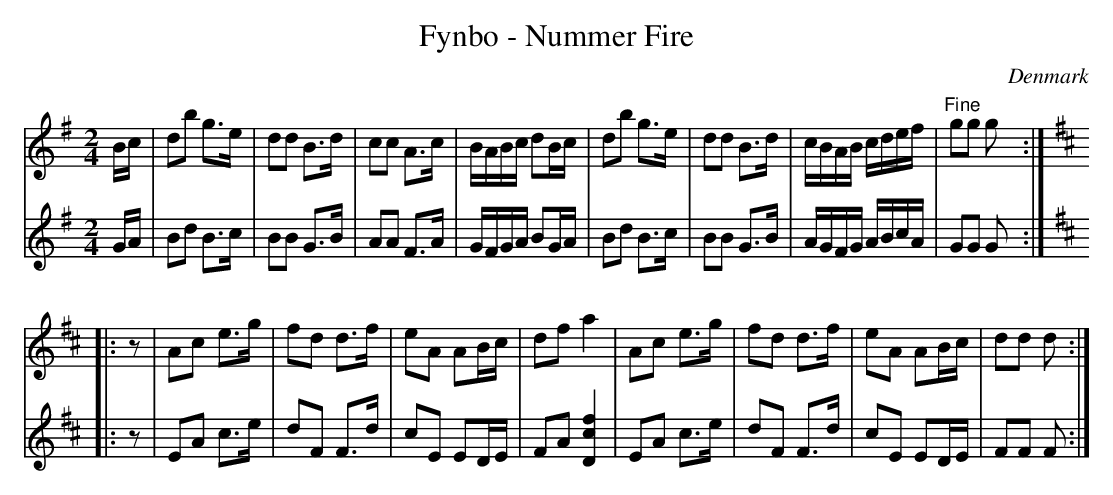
X:1
T:Fynbo - Nummer Fire
M:2/4
O:Denmark
K:G major
V:1
Bc|\
d2b2 g3e|d2d2 B3d|c2c2 A3c|BABc d2Bc|\
d2b2 g3e|d2d2 B3d|cBAB cdef|"Fine"g2g2 g2::
K:D
z2|\
A2c2 e3g|f2d2 d3f|e2A2 A2Bc|d2f2 a4|\
A2c2 e3g|f2d2 d3f|e2A2 A2Bc|d2d2 d2:|
V:2
K:G
GA|\
B2d2 B3c|B2B2 G3B|A2A2 F3A|GFGA B2GA|\
B2d2 B3c|B2B2 G3B|AGFG ABcA|G2G2 G2::
K:D
z2|\
E2A2 c3e|d2F2 F3d|c2E2 E2DE|F2A2 [c4f4D4]|\
E2A2 c3e|d2F2 F3d|c2E2 E2DE|F2F2 F2:|
